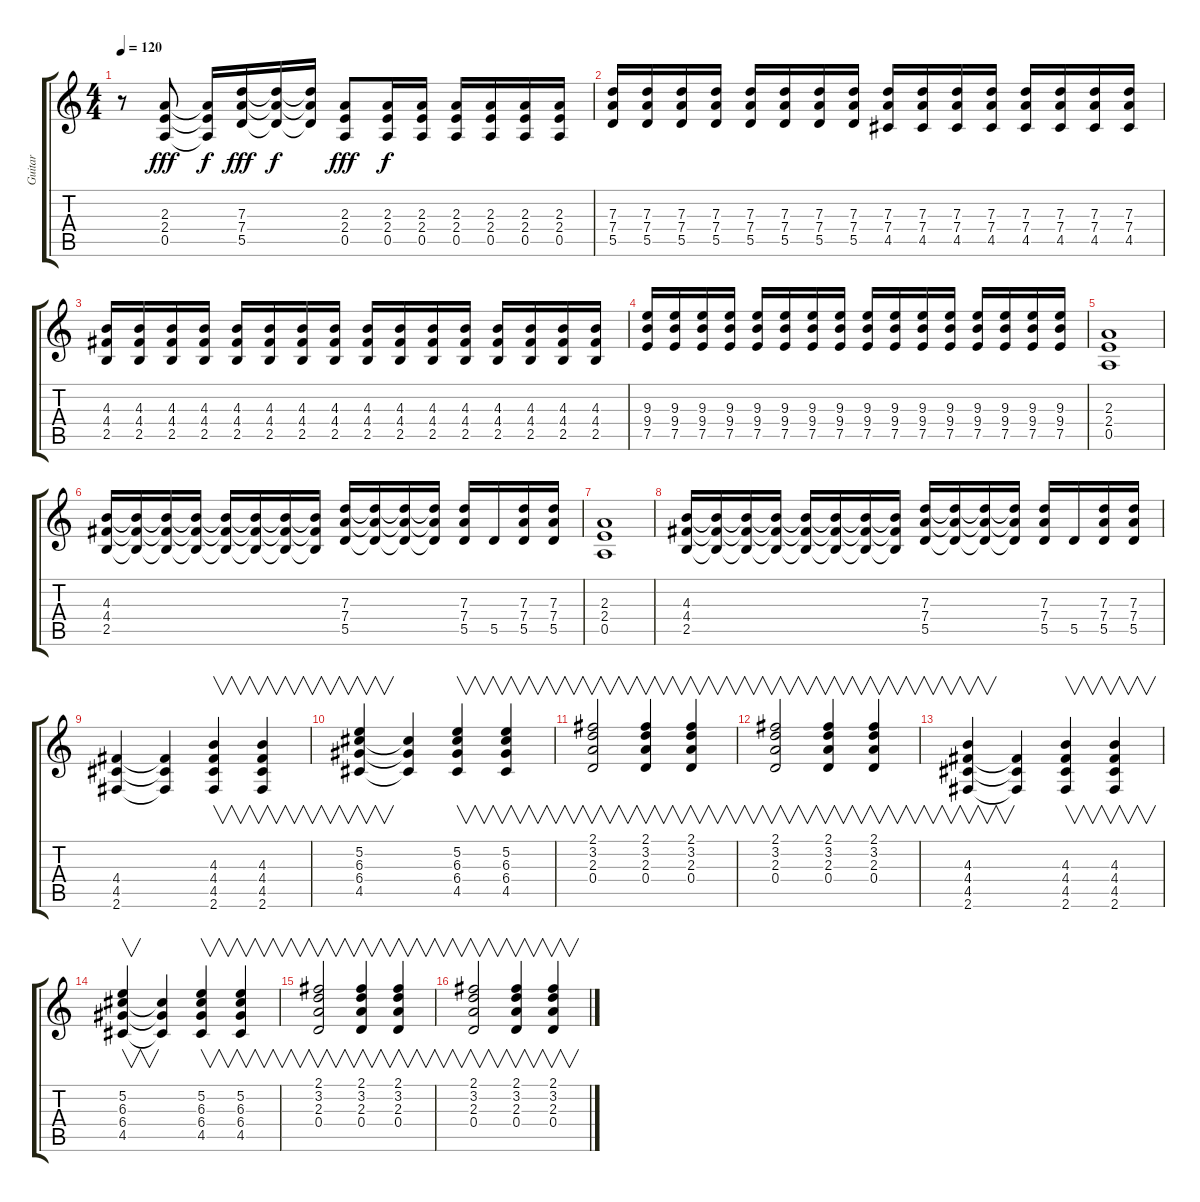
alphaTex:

\track ("Guitar" "Guitar") {instrument distortionguitar}
\staff {score tabs}
\tuning (E4 B3 G3 D3 A2 E2) {hide}
\ts (4 4)
\tempo 120
\clef g2
\ks c
r.8{dy f} (2.3 2.4 0.5).8{dy fff} (2.3{t} 2.4{t} 0.5{t}).16{dy f} (7.3 7.4 5.5).16{dy fff} (7.3{t} 7.4{t} 5.5{t}).16{dy f} (7.3{t} 7.4{t} 5.5{t}).16 (2.3 2.4 0.5).8{dy fff} (2.3 2.4 0.5).16{dy f} (2.3 2.4 0.5).16 (2.3 2.4 0.5).16 (2.3 2.4 0.5).16 (2.3 2.4 0.5).16 (2.3 2.4 0.5).16 |
(7.3 7.4 5.5).16 (7.3 7.4 5.5).16 (7.3 7.4 5.5).16 (7.3 7.4 5.5).16 (7.3 7.4 5.5).16 (7.3 7.4 5.5).16 (7.3 7.4 5.5).16 (7.3 7.4 5.5).16 (7.3 7.4 4.5).16 (7.3 7.4 4.5).16 (7.3 7.4 4.5).16 (7.3 7.4 4.5).16 (7.3 7.4 4.5).16 (7.3 7.4 4.5).16 (7.3 7.4 4.5).16 (7.3 7.4 4.5).16 |
(4.3 4.4 2.5).16 (4.3 4.4 2.5).16 (4.3 4.4 2.5).16 (4.3 4.4 2.5).16 (4.3 4.4 2.5).16 (4.3 4.4 2.5).16 (4.3 4.4 2.5).16 (4.3 4.4 2.5).16 (4.3 4.4 2.5).16 (4.3 4.4 2.5).16 (4.3 4.4 2.5).16 (4.3 4.4 2.5).16 (4.3 4.4 2.5).16 (4.3 4.4 2.5).16 (4.3 4.4 2.5).16 (4.3 4.4 2.5).16 |
(9.3 9.4 7.5).16 (9.3 9.4 7.5).16 (9.3 9.4 7.5).16 (9.3 9.4 7.5).16 (9.3 9.4 7.5).16 (9.3 9.4 7.5).16 (9.3 9.4 7.5).16 (9.3 9.4 7.5).16 (9.3 9.4 7.5).16 (9.3 9.4 7.5).16 (9.3 9.4 7.5).16 (9.3 9.4 7.5).16 (9.3 9.4 7.5).16 (9.3 9.4 7.5).16 (9.3 9.4 7.5).16 (9.3 9.4 7.5).16 |
(2.3 2.4 0.5).1 |
(4.3 4.4 2.5).16 (4.3{t} 4.4{t} 2.5{t}).16 (4.3{t} 4.4{t} 2.5{t}).16 (4.3{t} 4.4{t} 2.5{t}).16 (4.3{t} 4.4{t} 2.5{t}).16 (4.3{t} 4.4{t} 2.5{t}).16 (4.3{t} 4.4{t} 2.5{t}).16 (4.3{t} 4.4{t} 2.5{t}).16 (7.3 7.4 5.5).16 (7.3{t} 7.4{t} 5.5{t}).16 (7.3{t} 7.4{t} 5.5{t}).16 (7.3{t} 7.4{t} 5.5{t}).16 (7.3 7.4 5.5).16 5.5.16 (7.3 7.4 5.5).16 (7.3 7.4 5.5).16 |
(2.3 2.4 0.5).1 |
(4.3 4.4 2.5).16 (4.3{t} 4.4{t} 2.5{t}).16 (4.3{t} 4.4{t} 2.5{t}).16 (4.3{t} 4.4{t} 2.5{t}).16 (4.3{t} 4.4{t} 2.5{t}).16 (4.3{t} 4.4{t} 2.5{t}).16 (4.3{t} 4.4{t} 2.5{t}).16 (4.3{t} 4.4{t} 2.5{t}).16 (7.3 7.4 5.5).16 (7.3{t} 7.4{t} 5.5{t}).16 (7.3{t} 7.4{t} 5.5{t}).16 (7.3{t} 7.4{t} 5.5{t}).16 (7.3 7.4 5.5).16 5.5.16 (7.3 7.4 5.5).16 (7.3 7.4 5.5).16 |
(4.4 4.5 2.6).4 (4.4{t} 4.5{t} 2.6{t}).4 (4.3 4.4 4.5 2.6).4{v volume 15 instrument acousticguitarsteel} (4.3 4.4 4.5 2.6).4{v} |
(5.2 6.3 6.4 4.5).4{v} (6.3{t} 6.4{t} 4.5{t}).4 (5.2 6.3 6.4 4.5).4{v} (5.2 6.3 6.4 4.5).4{v} |
(2.1 3.2 2.3 0.4).2{v} (2.1 3.2 2.3 0.4).4{v} (2.1 3.2 2.3 0.4).4{v} |
(2.1 3.2 2.3 0.4).2{v} (2.1 3.2 2.3 0.4).4{v} (2.1 3.2 2.3 0.4).4{v} |
(4.3 4.4 4.5 2.6).4{v instrument acousticguitarsteel} (4.4{t} 4.5{t} 2.6{t}).4 (4.3 4.4 4.5 2.6).4{v} (4.3 4.4 4.5 2.6).4{v} |
(5.2 6.3 6.4 4.5).4{v} (6.3{t} 6.4{t} 4.5{t}).4 (5.2 6.3 6.4 4.5).4{v} (5.2 6.3 6.4 4.5).4{v} |
(2.1 3.2 2.3 0.4).2{v} (2.1 3.2 2.3 0.4).4{v} (2.1 3.2 2.3 0.4).4{v} |
(2.1 3.2 2.3 0.4).2{v} (2.1 3.2 2.3 0.4).4{v} (2.1 3.2 2.3 0.4).4{v}
